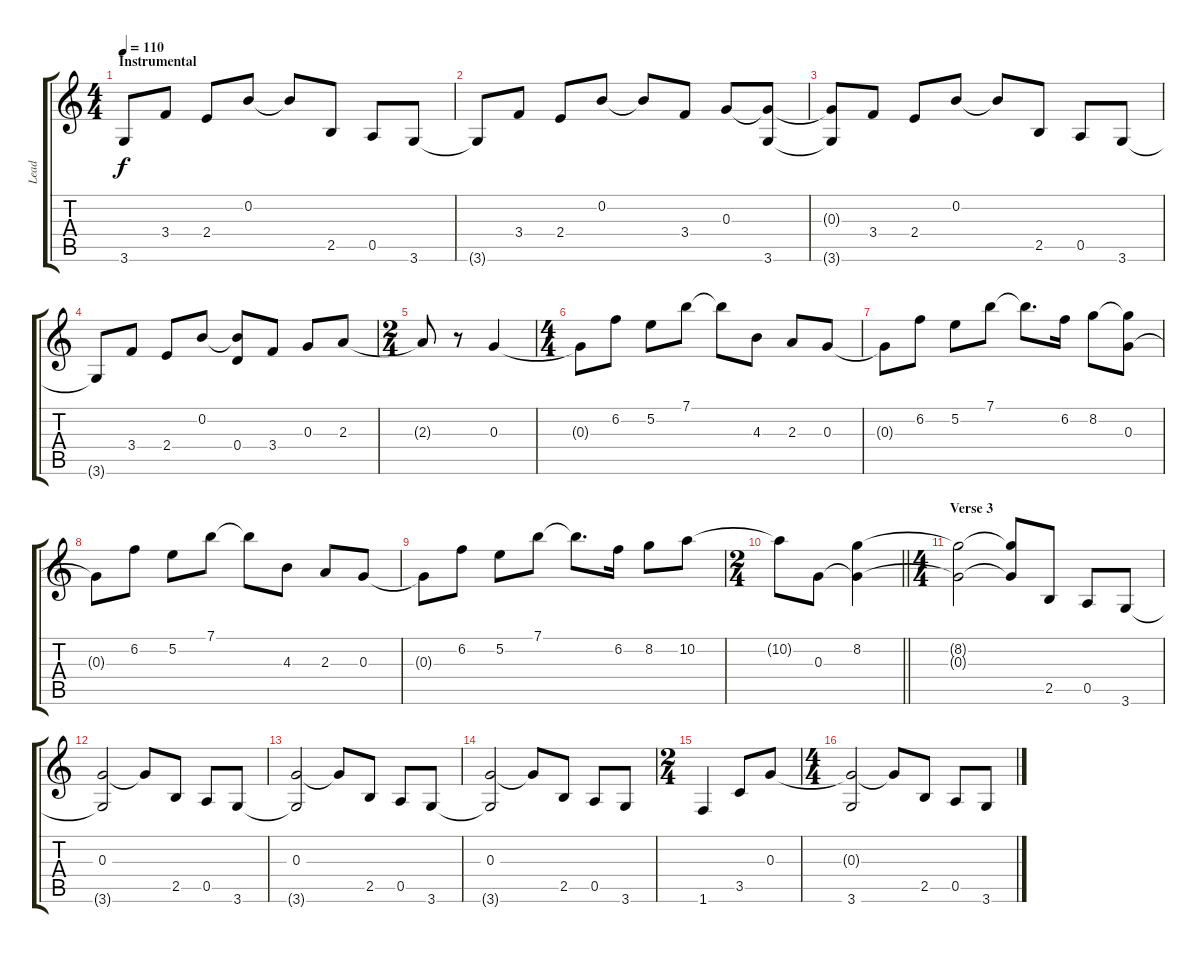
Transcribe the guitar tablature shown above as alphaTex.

\track ("Lead" "Lead") {instrument distortionguitar}
\staff {score tabs}
\tuning (E4 B3 G3 D3 A2 E2) {hide}
\ts (4 4)
\section ("" "Instrumental")
\tempo 110
\clef g2
\ks c
3.6.8{dy f} 3.4.8 2.4.8 0.2.8 0.2{t}.8 2.5.8 0.5.8 3.6.8 |
3.6{t}.8 3.4.8 2.4.8 0.2.8 0.2{t}.8 3.4.8 0.3.8 (0.3{t} 3.6).8 |
(0.3{t} 3.6{t}).8 3.4.8 2.4.8 0.2.8 0.2{t}.8 2.5.8 0.5.8 3.6.8 |
3.6{t}.8 3.4.8 2.4.8 0.2.8 (0.2{t} 0.4).8 3.4.8 0.3.8 2.3.8 |
\ts (2 4)
2.3{t}.8 r.8 0.3.4 |
\ts (4 4)
0.3{t}.8 6.2.8 5.2.8 7.1.8 7.1{t}.8 4.3.8 2.3.8 0.3.8 |
0.3{t}.8 6.2.8 5.2.8 7.1.8 7.1{t}.8{d} 6.2.16 8.2.8 (8.2{t} 0.3).8 |
0.3{t}.8 6.2.8 5.2.8 7.1.8 7.1{t}.8 4.3.8 2.3.8 0.3.8 |
0.3{t}.8 6.2.8 5.2.8 7.1.8 7.1{t}.8{d} 6.2.16 8.2.8 10.2.8 |
\ts (2 4)
\barLineRight lightlight
10.2{t}.8 0.3.8 (8.2 0.3{t}).4 |
\ts (4 4)
\section ("" "Verse 3")
(8.2{t} 0.3{t}).2 (8.2{t} 0.3{t}).8 2.5.8 0.5.8 3.6.8 |
(0.3 3.6{t}).2 0.3{t}.8 2.5.8 0.5.8 3.6.8 |
(0.3 3.6{t}).2 0.3{t}.8 2.5.8 0.5.8 3.6.8 |
(0.3 3.6{t}).2 0.3{t}.8 2.5.8 0.5.8 3.6.8 |
\ts (2 4)
1.6.4 3.5.8 0.3.8 |
\ts (4 4)
(0.3{t} 3.6).2 0.3{t}.8 2.5.8 0.5.8 3.6.8
